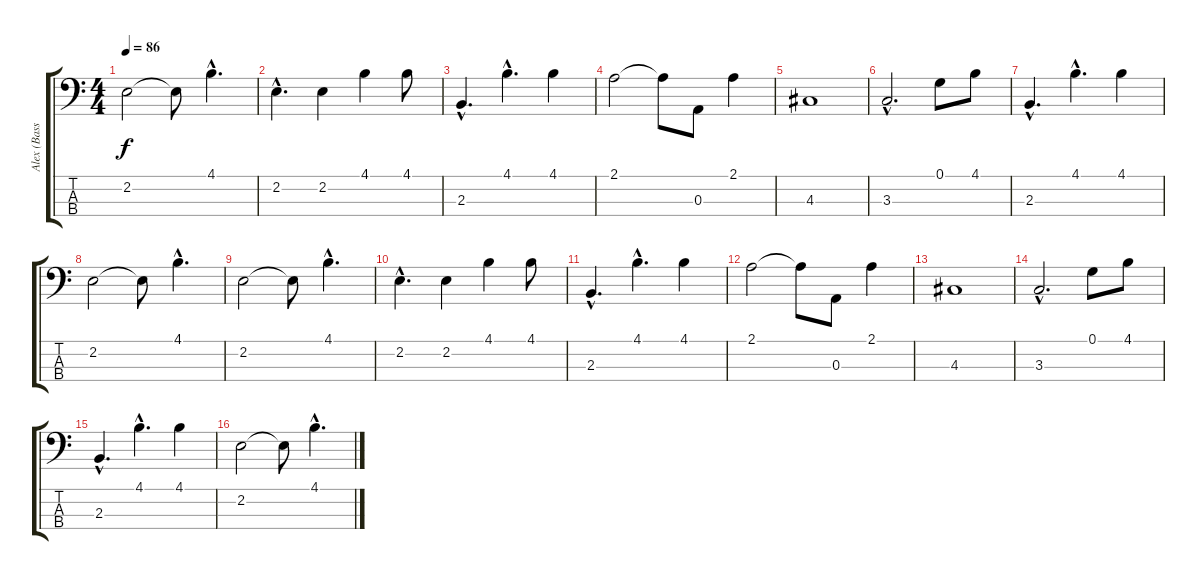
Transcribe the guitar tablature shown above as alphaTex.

\track ("Alex (Bass)" "Alex (Bass") {instrument electricbassfinger}
\staff {score tabs}
\tuning (G2 D2 A1 E1) {hide}
\ts (4 4)
\tempo 86
\clef f4
\ks c
2.2.2{dy f} 2.2{t}.8 4.1{hac}.4{d} |
2.2{hac}.4{d} 2.2.4 4.1.4 4.1.8 |
2.3{hac}.4{d} 4.1{hac}.4{d} 4.1.4 |
2.1.2 2.1{t}.8 0.3.8 2.1.4 |
4.3.1 |
3.3{hac}.2{d} 0.1.8 4.1.8 |
2.3{hac}.4{d} 4.1{hac}.4{d} 4.1.4 |
2.2.2 2.2{t}.8 4.1{hac}.4{d} |
2.2.2 2.2{t}.8 4.1{hac}.4{d} |
2.2{hac}.4{d} 2.2.4 4.1.4 4.1.8 |
2.3{hac}.4{d} 4.1{hac}.4{d} 4.1.4 |
2.1.2 2.1{t}.8 0.3.8 2.1.4 |
4.3.1 |
3.3{hac}.2{d} 0.1.8 4.1.8 |
2.3{hac}.4{d} 4.1{hac}.4{d} 4.1.4 |
2.2.2 2.2{t}.8 4.1{hac}.4{d}
